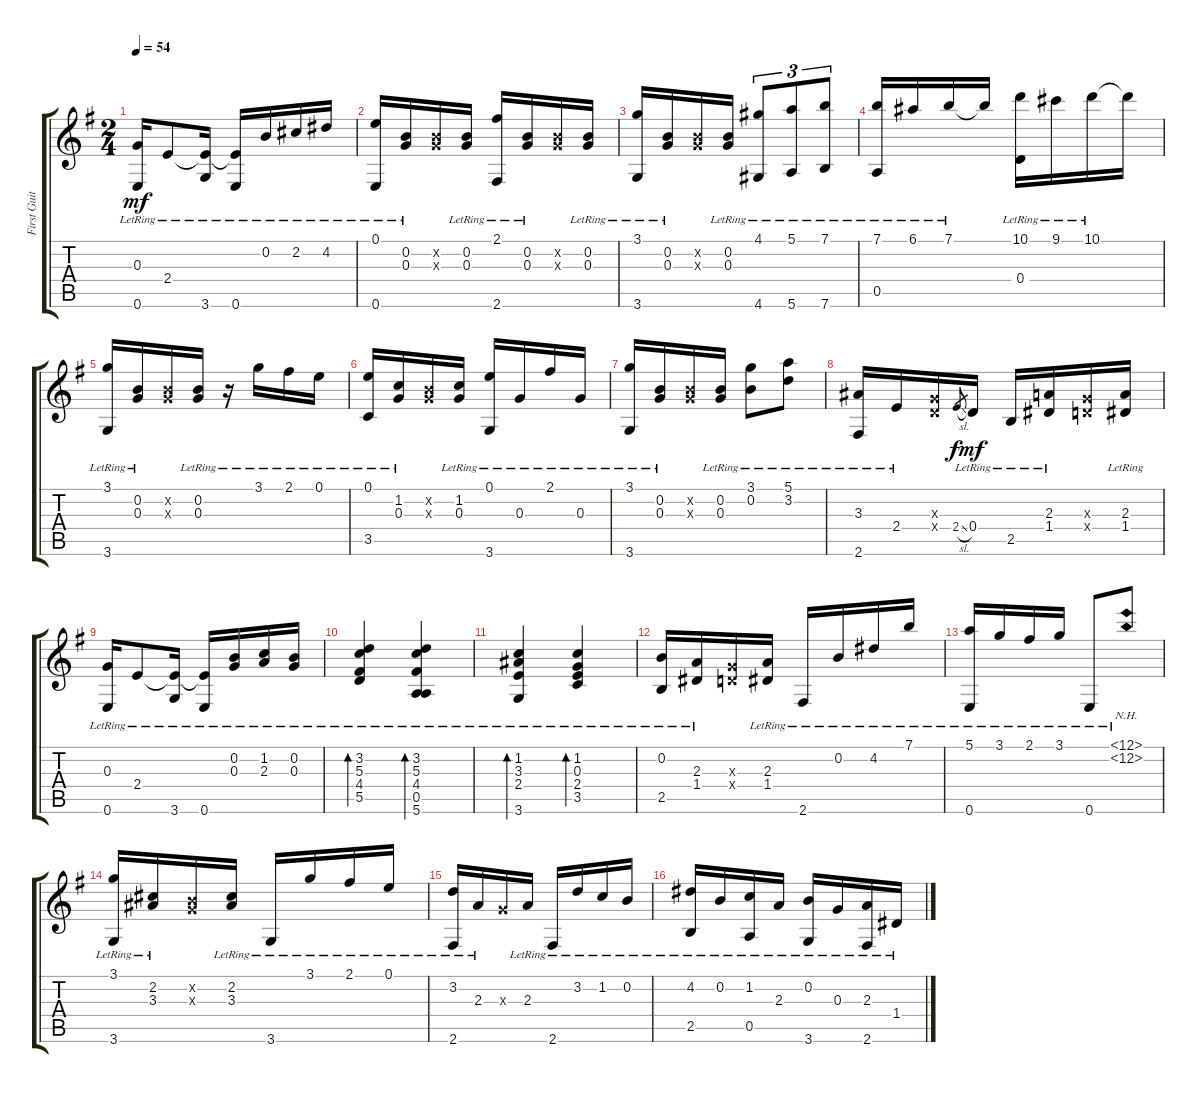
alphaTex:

\track ("First Guitar" "First Guit") {instrument acousticguitarsteel}
\staff {score tabs}
\tuning (E4 B3 G3 D3 A2 E2) {hide}
\ts (2 4)
\tempo 54
\clef g2
\ks g
(0.3{lr} 0.6{lr}).16{dy mf} 2.4{lr}.8 (2.4{t} 3.6{lr}).16 (2.4{t} 0.6{lr}).16 0.2{lr}.16 2.2{lr}.16 4.2{lr}.16 |
(0.1{lr} 0.6{lr}).16 (0.2{lr} 0.3{lr}).16 (0.2{x} 0.3{x}).16 (0.2{lr} 0.3{lr}).16 (2.1{lr} 2.6{lr}).16 (0.2{lr} 0.3{lr}).16 (0.2{x} 0.3{x}).16 (0.2{lr} 0.3{lr}).16 |
(3.1{lr} 3.6{lr}).16 (0.2{lr} 0.3{lr}).16 (0.2{x} 0.3{x}).16 (0.2{lr} 0.3{lr}).16 (4.1{lr} 4.6{lr}).8{tu (3 2)} (5.1{lr} 5.6{lr}).8{tu (3 2)} (7.1{lr} 7.6{lr}).8{tu (3 2)} |
(7.1{lr} 0.5{lr}).16 6.1{lr}.16 7.1{lr}.16 7.1{t}.16 (10.1{lr} 0.4{lr}).16 9.1{lr}.16 10.1{lr}.16 10.1{t}.16 |
(3.1{lr} 3.6{lr}).16 (0.2{lr} 0.3{lr}).16 (0.2{x} 0.3{x}).16 (0.2{lr} 0.3{lr}).16 r.16 3.1{lr}.16 2.1{lr}.16 0.1{lr}.16 |
(0.1{lr} 3.5{lr}).16 (1.2{lr} 0.3{lr}).16 (0.2{x} 0.3{x}).16 (1.2{lr} 0.3{lr}).16 (0.1{lr} 3.6{lr}).16 0.3{lr}.16 2.1{lr}.16 0.3{lr}.16 |
(3.1{lr} 3.6{lr}).16 (0.2{lr} 0.3{lr}).16 (0.2{x} 0.3{x}).16 (0.2{lr} 0.3{lr}).16 (3.1{lr} 0.2{lr}).8 (5.1{lr} 3.2{lr}).8 |
(3.3{lr} 2.6{lr}).16 2.4{lr}.16 (0.3{x} 0.4{x}).16 2.4{sl}.8{gr dy f} 0.4{lr}.16{dy mf} 2.5{lr}.16 (2.3{lr} 1.4{lr}).16 (0.3{x} 0.4{x}).16 (2.3{lr} 1.4{lr}).16 |
(0.3{lr} 0.6{lr}).16 2.4{lr}.8 (2.4{t} 3.6{lr}).16 (2.4{t} 0.6{lr}).16 (0.2{lr} 0.3{lr}).16 (1.2{lr} 2.3{lr}).16 (0.2{lr} 0.3{lr}).16 |
(3.2{lr} 5.3{lr} 4.4{lr} 5.5{lr}).4{bd 30} (3.2{lr} 5.3{lr} 4.4{lr} 0.5{lr} 5.6{lr}).4{bd 30} |
(1.2{lr} 3.3{lr} 2.4 3.6{lr}).4{bd 30} (1.2{lr} 0.3{lr} 2.4{lr} 3.5{lr}).4{bd 30} |
(0.2{lr} 2.5{lr}).16 (2.3{lr} 1.4{lr}).16 (0.3{x} 0.4{x}).16 (2.3{lr} 1.4{lr}).16 2.6{lr}.16 0.2{lr}.16 4.2{lr}.16 7.1{lr}.16 |
(5.1{lr} 0.6{lr}).16 3.1{lr}.16 2.1{lr}.16 3.1{lr}.16 0.6{lr}.8 (12.1{nh lr} 12.2{nh lr}).8 |
(3.1{lr} 3.6{lr}).16 (2.2{lr} 3.3{lr}).16 (0.2{x} 0.3{x}).16 (2.2{lr} 3.3{lr}).16 3.6{lr}.16 3.1{lr}.16 2.1{lr}.16 0.1{lr}.16 |
(3.2{lr} 2.6{lr}).16 2.3{lr}.16 0.3{x}.16 2.3{lr}.16 2.6{lr}.16 3.2{lr}.16 1.2{lr}.16 0.2{lr}.16 |
(4.2{lr} 2.5{lr}).16 0.2{lr}.16 (1.2{lr} 0.5{lr}).16 2.3{lr}.16 (0.2{lr} 3.6{lr}).16 0.3{lr}.16 (2.3{lr} 2.6{lr}).16 1.4{lr}.16
